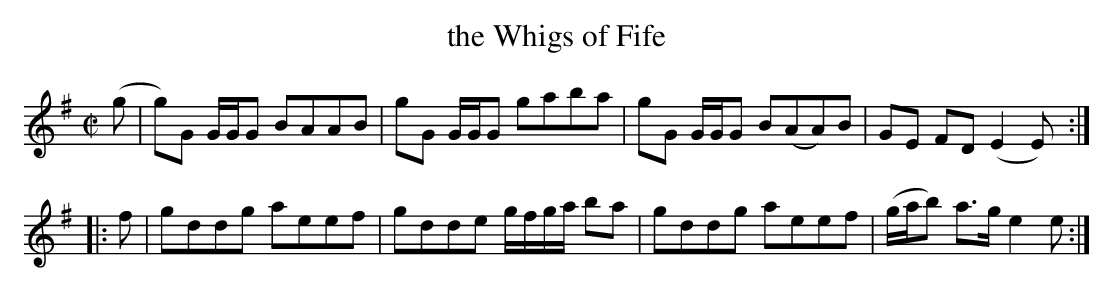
X:1
T:the Whigs of Fife
M:C|
L:1/8
K:Em
(g|\
g)G G/G/G BAAB| gG G/G/G gaba| gG G/G/G B(AA)B| GE FD (E2 E):|
|:f|\
gddg aeef| gdde g/f/g/a/ ba|\
gddg aeef| (g/a/b) a>g e2 e:|
